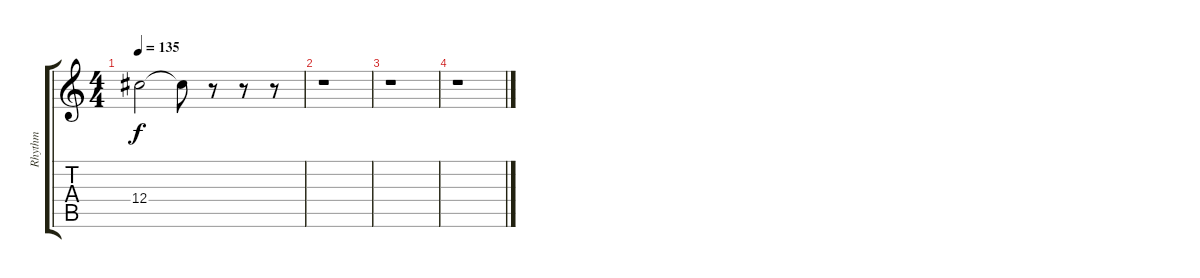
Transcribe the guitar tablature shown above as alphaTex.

\track ("Rhythm" "Rhythm") {instrument distortionguitar}
\staff {score tabs}
\tuning (Eb4 Bb3 Gb3 Db3 Ab2 Eb2) {hide}
\ts (4 4)
\tempo 135
\clef g2
\ks c
12.4{t}.2{dy f} 12.4{t}.8 r.8 r.8 r.8 |
r.1 |
r.1 |
r.1
